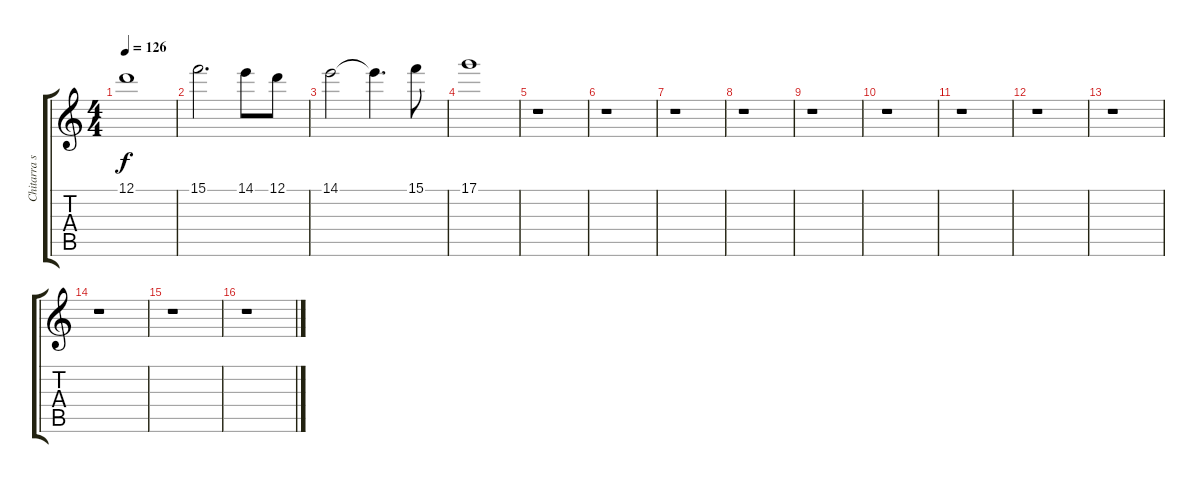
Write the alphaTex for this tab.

\track ("Chitarra solista" "Chitarra s") {instrument overdrivenguitar}
\staff {score tabs}
\tuning (D4 A3 F3 C3 G2 D2) {hide}
\ts (4 4)
\tempo 126
\clef g2
\ks c
12.1.1{dy f} |
15.1.2{d} 14.1.8 12.1.8 |
14.1.2 14.1{t}.4{d} 15.1.8 |
17.1.1 |
r.1 |
r.1 |
r.1 |
r.1 |
r.1 |
r.1 |
r.1 |
r.1 |
r.1 |
r.1 |
r.1 |
r.1
